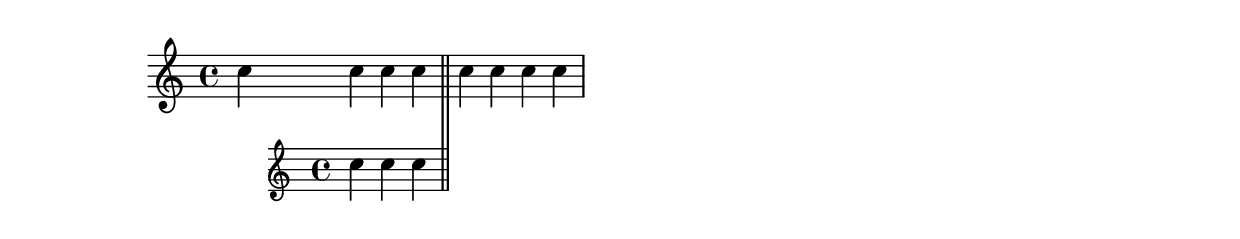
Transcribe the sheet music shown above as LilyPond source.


\header { texidoc = " Staves starting and ending halfway include clefs
    and bar lines.  " }

\version "2.1.36"

\score {
    \new StaffGroup \notes \relative c''  <<
	\new Staff { c4  c c c \bar "||" c c c c }
	{ \skip 4 \new Staff { c c c } }
    >>
	\paper {}	       
	 }
